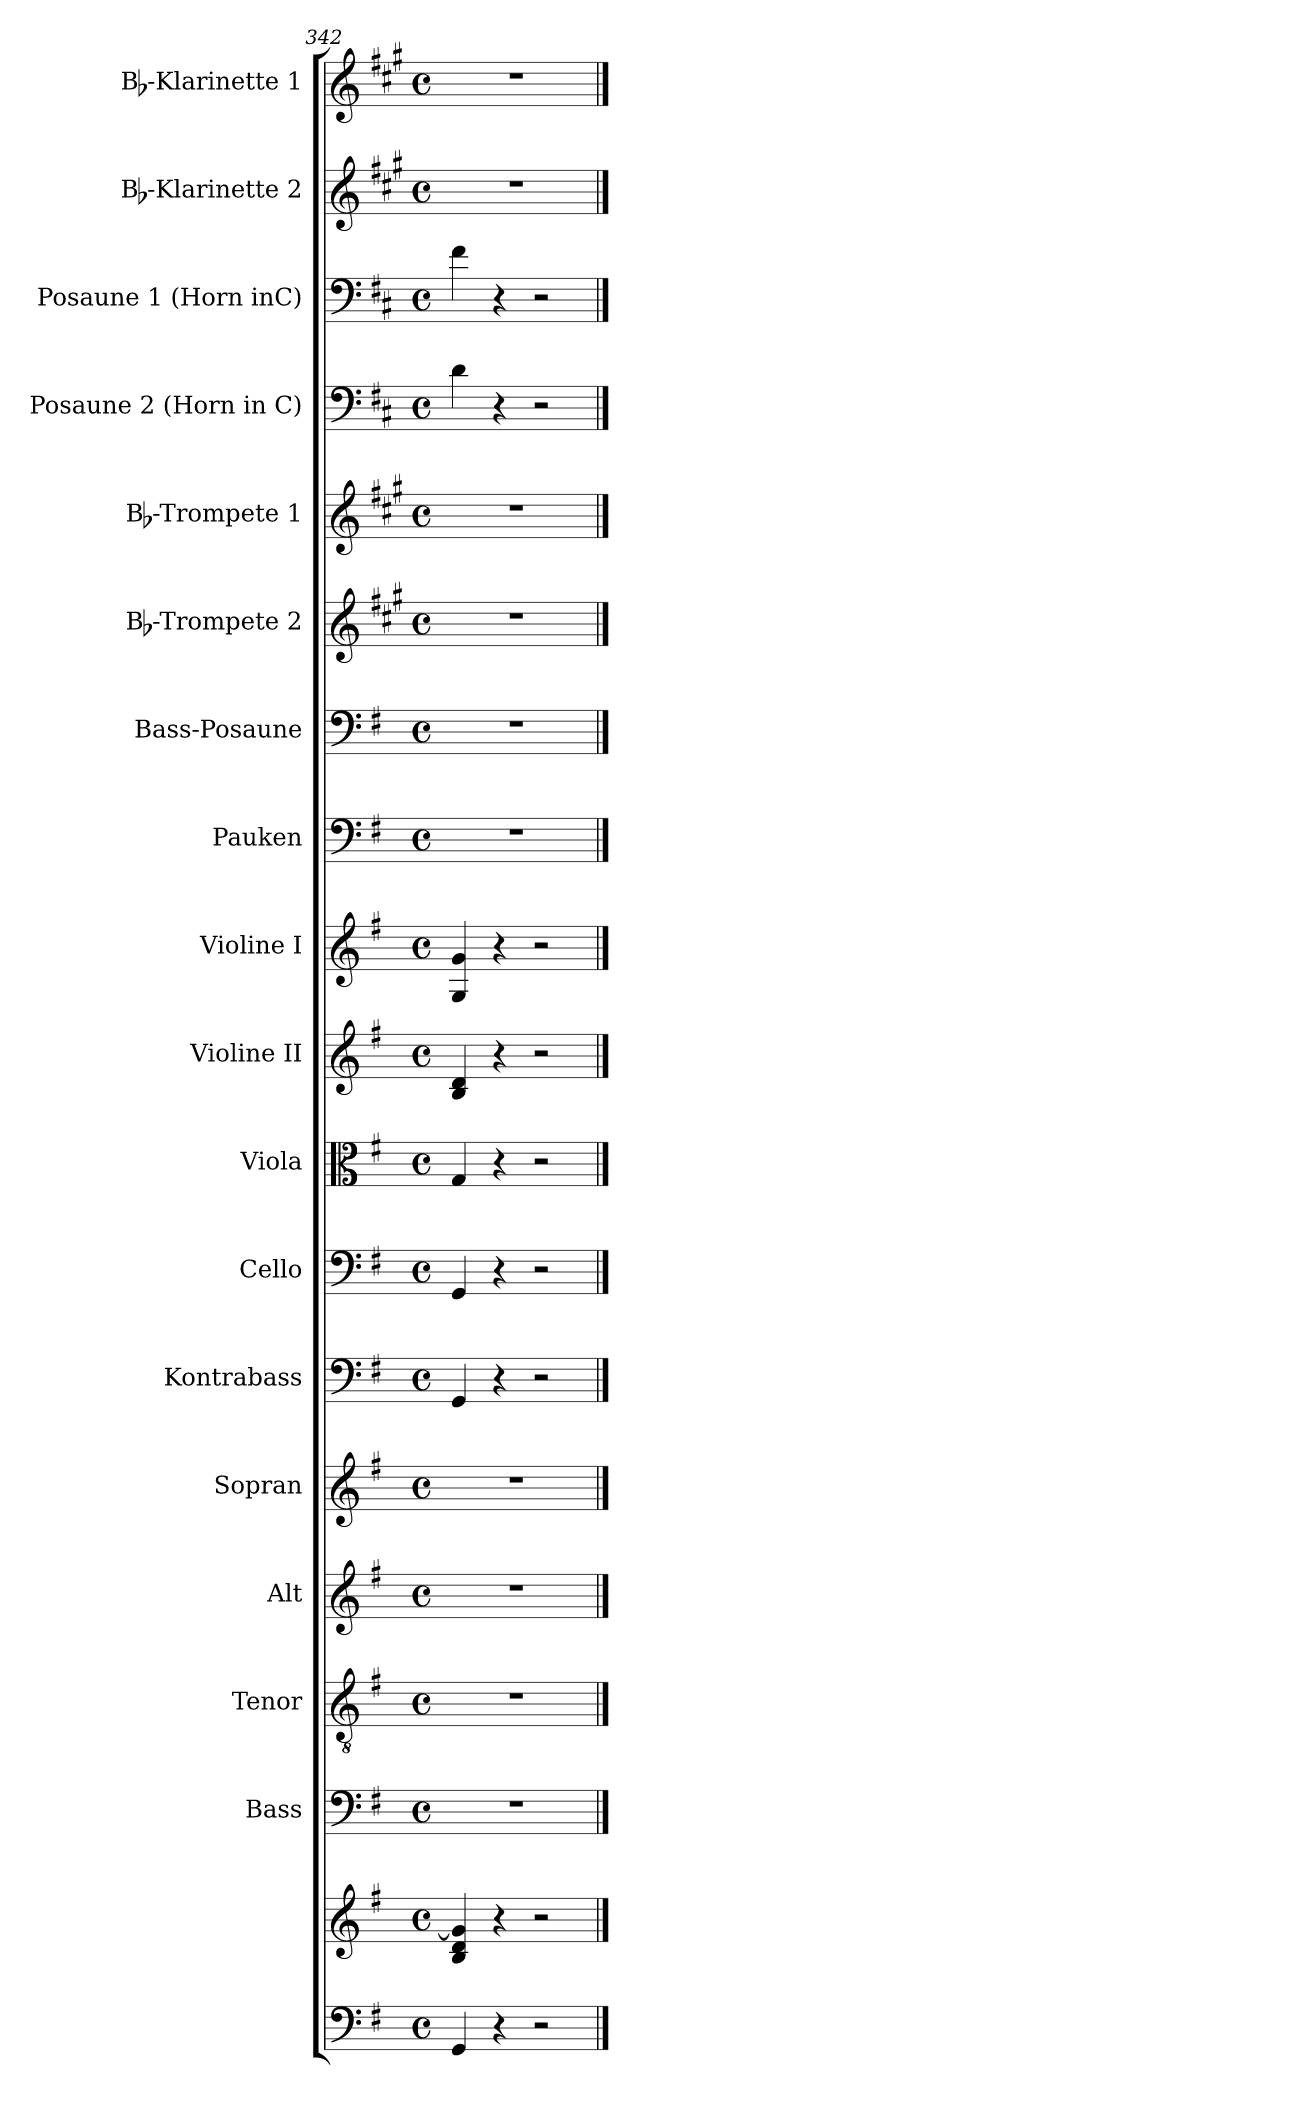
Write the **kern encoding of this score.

**kern	**kern	**kern	**kern	**kern	**kern	**kern	**kern	**kern	**kern	**kern	**kern	**kern	**kern	**kern	**kern	**kern	**kern	**kern
*part18	*part18	*part17	*part16	*part15	*part14	*part13	*part12	*part11	*part10	*part9	*part8	*part7	*part6	*part5	*part4	*part3	*part2	*part1
*staff19	*staff18	*staff17	*staff16	*staff15	*staff14	*staff13	*staff12	*staff11	*staff10	*staff9	*staff8	*staff7	*staff6	*staff5	*staff4	*staff3	*staff2	*staff1
*	*	*I"Bass	*I"Tenor	*I"Alt	*I"Sopran	*I"Kontrabass	*I"Cello	*I"Viola	*I"Violine II	*I"Violine I	*I"Pauken	*I"Bass-Posaune	*I"Bb-Trompete 2	*I"Bb-Trompete 1	*I"Posaune 2 (Horn in C)	*I"Posaune 1 (Horn inC)	*I"Bb-Klarinette 2	*I"Bb-Klarinette 1
*	*	*I'B.	*I'T.	*I'A.	*I'S.	*I'Kb.	*	*I'Vla.	*I'Vl. II	*I'Vl. I	*I'Pk.	*I'B-Pos.	*I'Bb Trp. 2	*I'Bb Trp. 1	*I'Pos. 2	*I'Pos. 1	*I'Bb Kl. 2	*I'Bb Kl. 1
*clefF4	*clefG2	*clefF4	*clefGv2	*clefG2	*clefG2	*clefF4	*clefF4	*clefC3	*clefG2	*clefG2	*clefF4	*clefF4	*clefG2	*clefG2	*clefF4	*clefF4	*clefG2	*clefG2
*	*	*	*	*	*	*ITrd7c12	*	*	*	*	*	*	*ITrd1c2	*ITrd1c2	*ITrd4c7	*ITrd4c7	*ITrd1c2	*ITrd1c2
*k[f#]	*k[f#]	*k[f#]	*k[f#]	*k[f#]	*k[f#]	*k[f#]	*k[f#]	*k[f#]	*k[f#]	*k[f#]	*k[f#]	*k[f#]	*k[f#]	*k[f#]	*k[f#]	*k[f#]	*k[f#]	*k[f#]
*G:	*G:	*G:	*G:	*G:	*G:	*G:	*G:	*G:	*G:	*G:	*G:	*G:	*G:	*G:	*G:	*G:	*G:	*G:
*M4/4	*M4/4	*M4/4	*M4/4	*M4/4	*M4/4	*M4/4	*M4/4	*M4/4	*M4/4	*M4/4	*M4/4	*M4/4	*M4/4	*M4/4	*M4/4	*M4/4	*M4/4	*M4/4
*met(c)	*met(c)	*met(c)	*met(c)	*met(c)	*met(c)	*met(c)	*met(c)	*met(c)	*met(c)	*met(c)	*met(c)	*met(c)	*met(c)	*met(c)	*met(c)	*met(c)	*met(c)	*met(c)
=342	=342	=342	=342	=342	=342	=342	=342	=342	=342	=342	=342	=342	=342	=342	=342	=342	=342	=342
4GG/	4B/ 4d/ 4g/]	1r	1r	1r	1r	4GGG/	4GG/	4G/	4B/ 4d/	4G/ 4g/	1r	1r	1r	1r	4G\	4B\	1r	1r
4r	4r	.	.	.	.	4r	4r	4r	4r	4r	.	.	.	.	4r	4r	.	.
2r	2r	.	.	.	.	2r	2r	2r	2r	2r	.	.	.	.	2r	2r	.	.
==	==	==	==	==	==	==	==	==	==	==	==	==	==	==	==	==	==	==
*-	*-	*-	*-	*-	*-	*-	*-	*-	*-	*-	*-	*-	*-	*-	*-	*-	*-	*-
